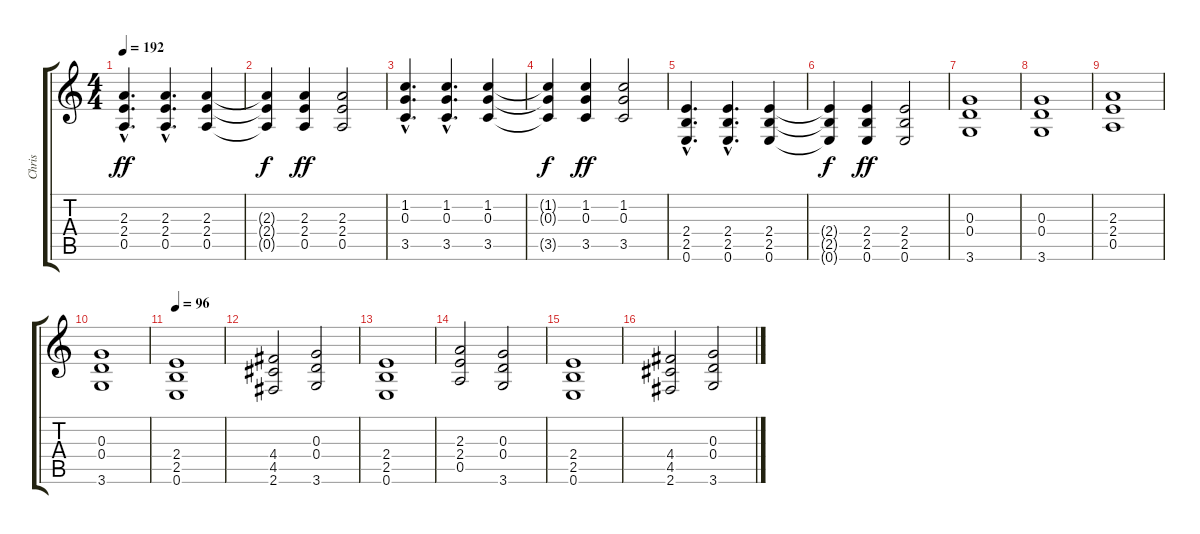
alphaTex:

\track ("Chris" "Chris") {instrument distortionguitar}
\staff {score tabs}
\tuning (E4 B3 G3 D3 A2 E2) {hide}
\ts (4 4)
\tempo 192
\clef g2
\ks c
(2.3{hac} 2.4{hac} 0.5{hac}).4{d dy ff} (2.3{hac} 2.4{hac} 0.5{hac}).4{d} (2.3 2.4 0.5).4 |
(2.3{t} 2.4{t} 0.5{t}).4{dy f} (2.3 2.4 0.5).4{dy ff} (2.3 2.4 0.5).2 |
(1.2{hac} 0.3{hac} 3.5{hac}).4{d} (1.2{hac} 0.3{hac} 3.5{hac}).4{d} (1.2 0.3 3.5).4 |
(1.2{t} 0.3{t} 3.5{t}).4{dy f} (1.2 0.3 3.5).4{dy ff} (1.2 0.3 3.5).2 |
(2.4{hac} 2.5{hac} 0.6{hac}).4{d} (2.4{hac} 2.5{hac} 0.6{hac}).4{d} (2.4 2.5 0.6).4 |
(2.4{t} 2.5{t} 0.6{t}).4{dy f} (2.4 2.5 0.6).4{dy ff} (2.4 2.5 0.6).2 |
(0.3 0.4 3.6).1 |
(0.3 0.4 3.6).1 |
(2.3 2.4 0.5).1 |
(0.3 0.4 3.6).1 |
\tempo 96
(2.4 2.5 0.6).1 |
(4.4 4.5 2.6).2 (0.3 0.4 3.6).2 |
(2.4 2.5 0.6).1 |
(2.3 2.4 0.5).2 (0.3 0.4 3.6).2 |
(2.4 2.5 0.6).1 |
(4.4 4.5 2.6).2 (0.3 0.4 3.6).2
